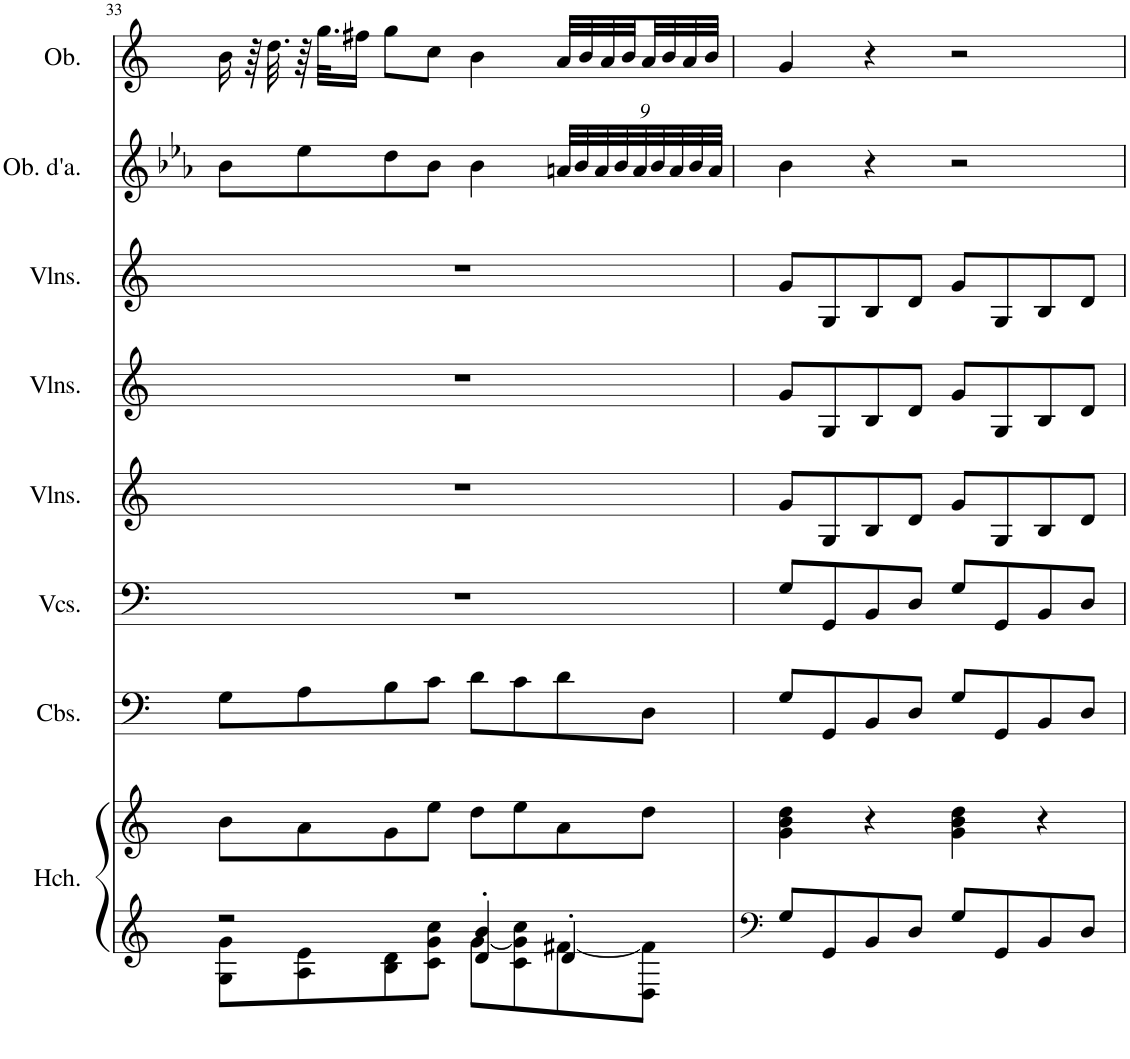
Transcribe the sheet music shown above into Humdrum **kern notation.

**kern	**kern	**kern	**kern	**kern	**kern	**kern	**kern	**kern
*part8	*part8	*part7	*part6	*part5	*part4	*part3	*part2	*part1
*staff9	*staff8	*staff7	*staff6	*staff5	*staff4	*staff3	*staff2	*staff1
*I"Harpsichord, Harpsichord	*	*I"Contrabasses, Double Bass	*I"Violoncellos, Cello	*I"Violins, Viola	*I"Violins, Violin II	*I"Violins, Violin I	*I"Oboe d'amore	*I"Oboe
*I'Hch.	*	*I'Cbs.	*I'Vcs.	*I'Vlns.	*I'Vlns.	*I'Vlns.	*I'Ob. d'a.	*I'Ob.
!!LO:PB:g=z
*clefG2	*clefG2	*clefF4	*clefF4	*clefG2	*clefG2	*clefG2	*clefG2	*clefG2
*	*	*Trd7c12	*	*	*	*	*Trd2c3	*
*k[]	*k[]	*k[]	*k[]	*k[]	*k[]	*k[]	*k[b-e-a-]	*k[]
*M4/4	*M4/4	*M4/4	*M4/4	*M4/4	*M4/4	*M4/4	*M4/4	*M4/4
=33	=33	=33	=33	=33	=33	=33	=33	=33
*^	*	*	*	*	*	*	*	*
2r	8G\ 8g\L	8b\L	8G\L	1r	1r	1r	1r	8b-\L	16b\
.	.	.	.	.	.	.	.	.	64r
.	.	.	.	.	.	.	.	.	32.dd\
.	8A\ 8e\	8a\	8A\	.	.	.	.	8ee-\	64r
.	.	.	.	.	.	.	.	.	32.gg\KLL
.	.	.	.	.	.	.	.	.	16ff#X\JJ
.	8B\ 8d\	8g\	8B\	.	.	.	.	8dd\	8gg\L
.	8c\ 8g\ 8cc\J	8ee\J	8c\J	.	.	.	.	8b-\J	8cc\J
4d/' 4b/'	[8g\L	8dd\L	8d\L	.	.	.	.	4b-\	4b\
.	8c\ 8g\] 8cc\	8ee\	8c\	.	.	.	.	.	.
*	*	*	*	*	*	*	*	*Xbrackettup	*
4d'/	[8f#X\	8a\	8d\	.	.	.	.	36an/LLL	32a/LLL
.	.	.	.	.	.	.	.	36b-/	.
.	.	.	.	.	.	.	.	.	32b/
.	.	.	.	.	.	.	.	5760ryy	.
.	.	.	.	.	.	.	.	36a/	.
.	.	.	.	.	.	.	.	.	32a/
.	.	.	.	.	.	.	.	36b-/	.
.	.	.	.	.	.	.	.	.	32b/
.	.	.	.	.	.	.	.	36a/	.
.	8D\ 8f#\]J	8dd\J	8D\J	.	.	.	.	.	32a/
.	.	.	.	.	.	.	.	36b-/	.
.	.	.	.	.	.	.	.	.	32b/
.	.	.	.	.	.	.	.	36a/	.
.	.	.	.	.	.	.	.	.	32a/
.	.	.	.	.	.	.	.	36b-/	.
.	.	.	.	.	.	.	.	.	32b/JJJ
.	.	.	.	.	.	.	.	[1920%53a/JJJ	.
*v	*v	*	*	*	*	*	*	*	*
=34	=34	=34	=34	=34	=34	=34	=34	=34
*clefF4	*	*	*	*	*	*	*	*
8G/L	4g\ 4b\ 4dd\	8G/L	8G/L	8g/L	8g/L	8g/L	4b-\	4g/
8GG/	.	8GG/	8GG/	8G/	8G/	8G/	.	.
8BB/	4r	8BB/	8BB/	8B/	8B/	8B/	5760a/]	4r
.	.	.	.	.	.	.	4r	.
8D/J	.	8D/J	8D/J	8d/J	8d/J	8d/J	.	.
8G/L	4g\ 4b\ 4dd\	8G/L	8G/L	8g/L	8g/L	8g/L	.	2r
.	.	.	.	.	.	.	2r	.
8GG/	.	8GG/	8GG/	8G/	8G/	8G/	.	.
8BB/	4r	8BB/	8BB/	8B/	8B/	8B/	.	.
8D/J	.	8D/J	8D/J	8d/J	8d/J	8d/J	.	.
5760ryy	5760ryy	5760ryy	5760ryy	5760ryy	5760ryy	5760ryy	.	5760ryy
=	=	=	=	=	=	=	=	=
*-	*-	*-	*-	*-	*-	*-	*-	*-
